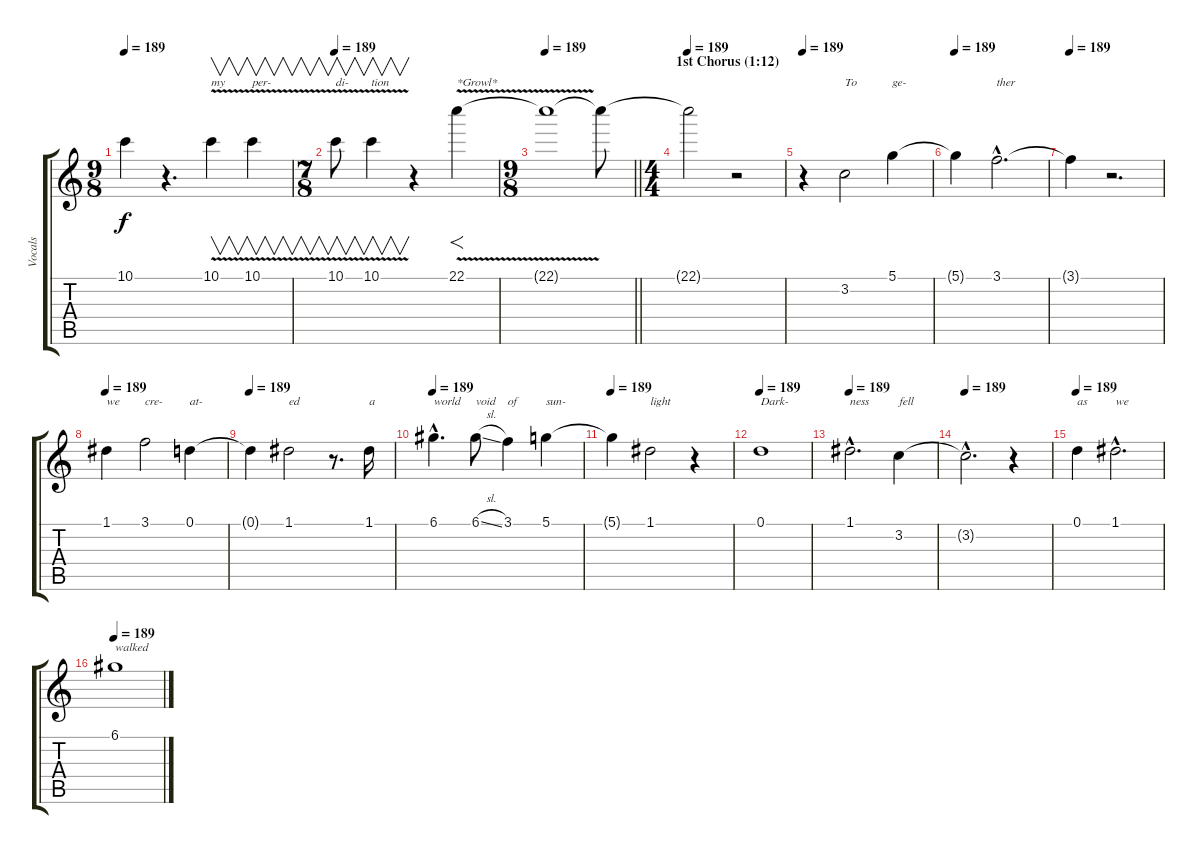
\track ("Vocals" "Vocals") {instrument guitarharmonics}
\staff {score tabs}
\tuning (D4 A3 F3 C3 G2 C2) {hide}
\ts (9 8)
\tempo 189
\clef g2
\ks c
10.1{t}.4{dy f} r.4{d} 10.1{v}.4{v txt "my"} 10.1{v}.4{v txt "per-"} |
\ts (7 8)
\tempo 189
10.1{v}.8{v txt "di-"} 10.1{v}.4{v txt "tion"} r.4 22.1{v}.4{f txt "*Growl*"} |
\ts (9 8)
\tempo 189
\barLineRight lightlight
22.1{t}.1 22.1{t}.8 |
\ts (4 4)
\section ("" "1st Chorus (1:12)")
\tempo 189
22.1{t}.2 r.2 |
\tempo 189
r.4 3.2.2{txt "To" instrument violin} 5.1.4{txt "ge-" instrument violin} |
\tempo 189
5.1{t}.4 3.1{hac}.2{d txt "ther" instrument violin} |
\tempo 189
3.1{t}.4 r.2{d} |
\tempo 189
1.1.4{txt "we" instrument violin} 3.1.2{txt "cre-" instrument violin} 0.1.4{txt "at-" instrument violin} |
\tempo 189
0.1{t}.4 1.1.2{txt "ed" instrument violin} r.8{d} 1.1.16{txt "a" instrument violin} |
\tempo 189
6.1{hac}.4{d txt "world" instrument violin} 6.1{sl}.8{txt "void" instrument violin} 3.1.4{txt "of"} 5.1.4{txt "sun-" instrument violin} |
\tempo 189
5.1{t}.4 1.1.2{txt "light" instrument violin} r.4 |
\tempo 189
0.1.1{txt "Dark-" instrument violin} |
\tempo 189
1.1{hac}.2{d txt "ness" instrument violin} 3.2.4{txt "fell" instrument violin} |
\tempo 189
3.2{hac t}.2{d} r.4 |
\tempo 189
0.1.4{txt "as" instrument violin} 1.1{hac}.2{d txt "we" instrument violin} |
\tempo 189
6.1.1{txt "walked" instrument violin}
